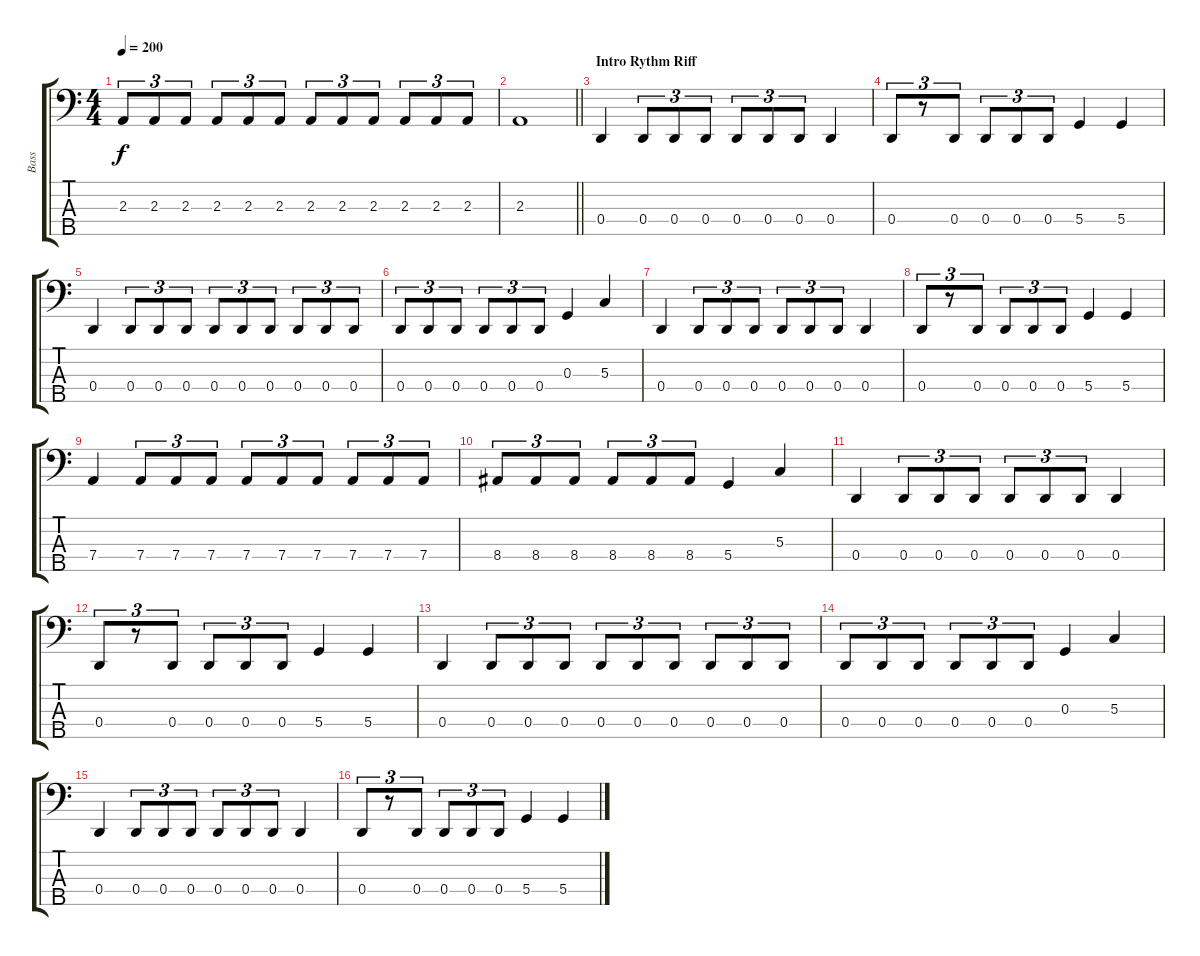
\track ("Bass" "Bass") {instrument electricbasspick}
\staff {score tabs}
\tuning (F2 C2 G1 D1 A0) {hide}
\ts (4 4)
\tempo 200
\clef f4
\ks c
2.3.8{tu (3 2) dy f} 2.3.8{tu (3 2)} 2.3.8{tu (3 2)} 2.3.8{tu (3 2)} 2.3.8{tu (3 2)} 2.3.8{tu (3 2)} 2.3.8{tu (3 2)} 2.3.8{tu (3 2)} 2.3.8{tu (3 2)} 2.3.8{tu (3 2)} 2.3.8{tu (3 2)} 2.3.8{tu (3 2)} |
\barLineRight lightlight
2.3.1 |
\section ("" "Intro Rythm Riff")
0.4.4 0.4.8{tu (3 2)} 0.4.8{tu (3 2)} 0.4.8{tu (3 2)} 0.4.8{tu (3 2)} 0.4.8{tu (3 2)} 0.4.8{tu (3 2)} 0.4.4 |
0.4.8{tu (3 2)} r.8{tu (3 2)} 0.4.8{tu (3 2)} 0.4.8{tu (3 2)} 0.4.8{tu (3 2)} 0.4.8{tu (3 2)} 5.4.4 5.4.4 |
0.4.4 0.4.8{tu (3 2)} 0.4.8{tu (3 2)} 0.4.8{tu (3 2)} 0.4.8{tu (3 2)} 0.4.8{tu (3 2)} 0.4.8{tu (3 2)} 0.4.8{tu (3 2)} 0.4.8{tu (3 2)} 0.4.8{tu (3 2)} |
0.4.8{tu (3 2)} 0.4.8{tu (3 2)} 0.4.8{tu (3 2)} 0.4.8{tu (3 2)} 0.4.8{tu (3 2)} 0.4.8{tu (3 2)} 0.3.4 5.3.4 |
0.4.4 0.4.8{tu (3 2)} 0.4.8{tu (3 2)} 0.4.8{tu (3 2)} 0.4.8{tu (3 2)} 0.4.8{tu (3 2)} 0.4.8{tu (3 2)} 0.4.4 |
0.4.8{tu (3 2)} r.8{tu (3 2)} 0.4.8{tu (3 2)} 0.4.8{tu (3 2)} 0.4.8{tu (3 2)} 0.4.8{tu (3 2)} 5.4.4 5.4.4 |
7.4.4 7.4.8{tu (3 2)} 7.4.8{tu (3 2)} 7.4.8{tu (3 2)} 7.4.8{tu (3 2)} 7.4.8{tu (3 2)} 7.4.8{tu (3 2)} 7.4.8{tu (3 2)} 7.4.8{tu (3 2)} 7.4.8{tu (3 2)} |
8.4.8{tu (3 2)} 8.4.8{tu (3 2)} 8.4.8{tu (3 2)} 8.4.8{tu (3 2)} 8.4.8{tu (3 2)} 8.4.8{tu (3 2)} 5.4.4 5.3.4 |
0.4.4 0.4.8{tu (3 2)} 0.4.8{tu (3 2)} 0.4.8{tu (3 2)} 0.4.8{tu (3 2)} 0.4.8{tu (3 2)} 0.4.8{tu (3 2)} 0.4.4 |
0.4.8{tu (3 2)} r.8{tu (3 2)} 0.4.8{tu (3 2)} 0.4.8{tu (3 2)} 0.4.8{tu (3 2)} 0.4.8{tu (3 2)} 5.4.4 5.4.4 |
0.4.4 0.4.8{tu (3 2)} 0.4.8{tu (3 2)} 0.4.8{tu (3 2)} 0.4.8{tu (3 2)} 0.4.8{tu (3 2)} 0.4.8{tu (3 2)} 0.4.8{tu (3 2)} 0.4.8{tu (3 2)} 0.4.8{tu (3 2)} |
0.4.8{tu (3 2)} 0.4.8{tu (3 2)} 0.4.8{tu (3 2)} 0.4.8{tu (3 2)} 0.4.8{tu (3 2)} 0.4.8{tu (3 2)} 0.3.4 5.3.4 |
0.4.4 0.4.8{tu (3 2)} 0.4.8{tu (3 2)} 0.4.8{tu (3 2)} 0.4.8{tu (3 2)} 0.4.8{tu (3 2)} 0.4.8{tu (3 2)} 0.4.4 |
0.4.8{tu (3 2)} r.8{tu (3 2)} 0.4.8{tu (3 2)} 0.4.8{tu (3 2)} 0.4.8{tu (3 2)} 0.4.8{tu (3 2)} 5.4.4 5.4.4
